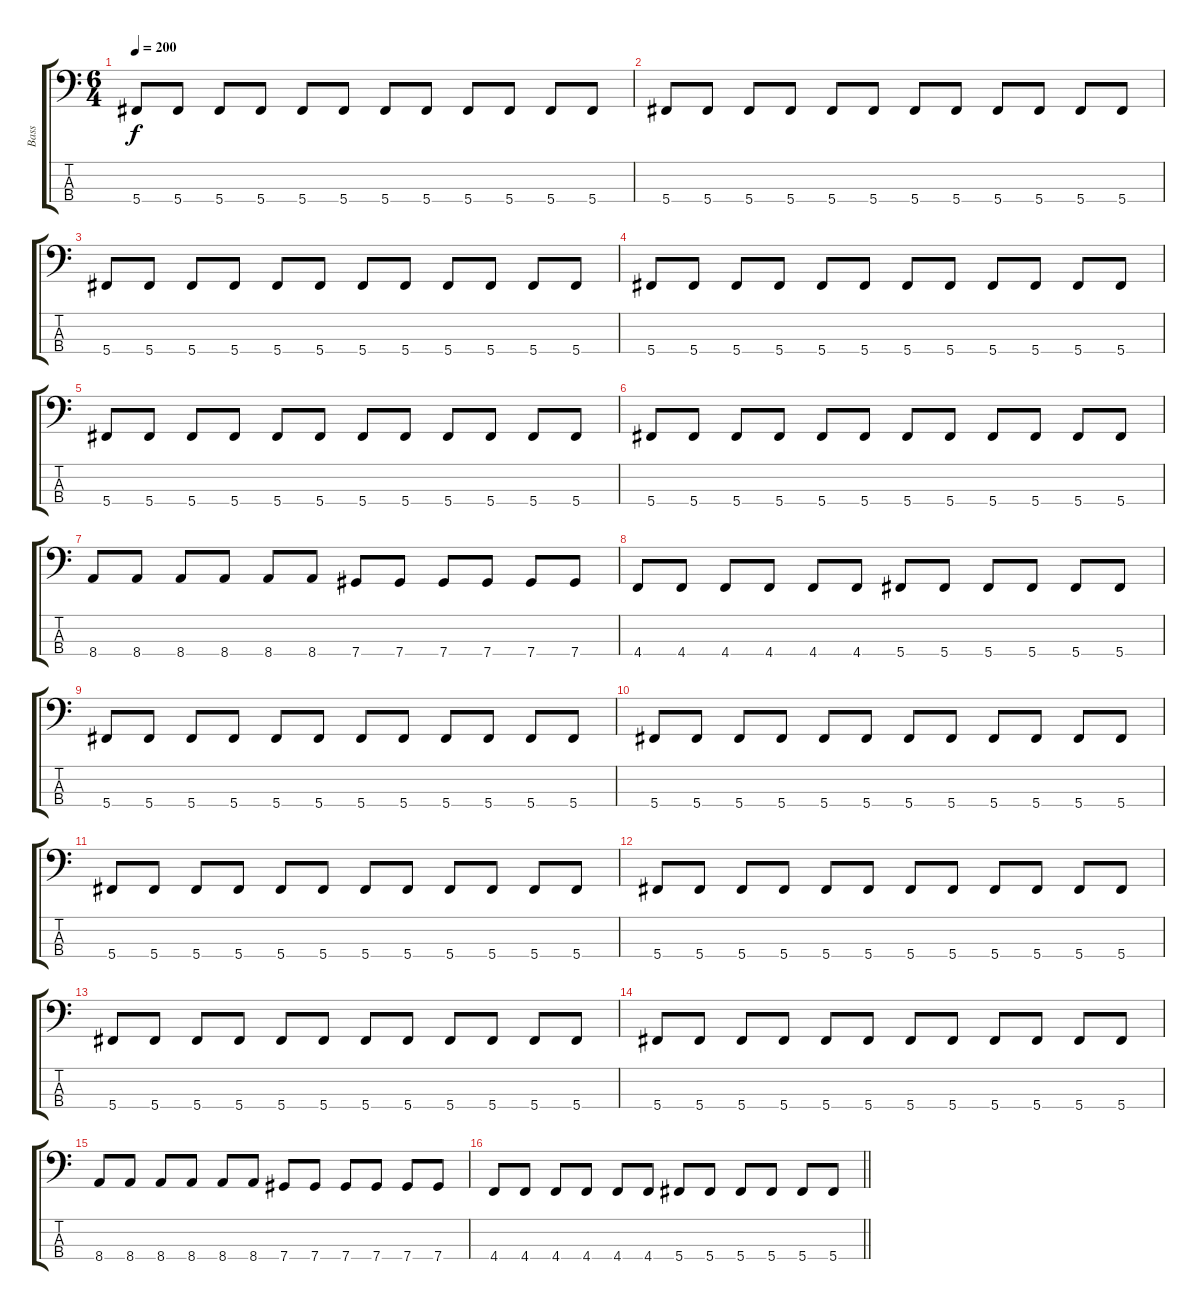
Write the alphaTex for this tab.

\track ("Bass" "Bass") {instrument electricbasspick}
\staff {score tabs}
\tuning (E2 B1 Gb1 Db1) {hide}
\ts (6 4)
\tempo 200
\clef f4
\ks c
5.4.8{dy f} 5.4.8 5.4.8 5.4.8 5.4.8 5.4.8 5.4.8 5.4.8 5.4.8 5.4.8 5.4.8 5.4.8 |
5.4.8 5.4.8 5.4.8 5.4.8 5.4.8 5.4.8 5.4.8 5.4.8 5.4.8 5.4.8 5.4.8 5.4.8 |
5.4.8 5.4.8 5.4.8 5.4.8 5.4.8 5.4.8 5.4.8 5.4.8 5.4.8 5.4.8 5.4.8 5.4.8 |
5.4.8 5.4.8 5.4.8 5.4.8 5.4.8 5.4.8 5.4.8 5.4.8 5.4.8 5.4.8 5.4.8 5.4.8 |
5.4.8 5.4.8 5.4.8 5.4.8 5.4.8 5.4.8 5.4.8 5.4.8 5.4.8 5.4.8 5.4.8 5.4.8 |
5.4.8 5.4.8 5.4.8 5.4.8 5.4.8 5.4.8 5.4.8 5.4.8 5.4.8 5.4.8 5.4.8 5.4.8 |
8.4.8 8.4.8 8.4.8 8.4.8 8.4.8 8.4.8 7.4.8 7.4.8 7.4.8 7.4.8 7.4.8 7.4.8 |
4.4.8 4.4.8 4.4.8 4.4.8 4.4.8 4.4.8 5.4.8 5.4.8 5.4.8 5.4.8 5.4.8 5.4.8 |
5.4.8 5.4.8 5.4.8 5.4.8 5.4.8 5.4.8 5.4.8 5.4.8 5.4.8 5.4.8 5.4.8 5.4.8 |
5.4.8 5.4.8 5.4.8 5.4.8 5.4.8 5.4.8 5.4.8 5.4.8 5.4.8 5.4.8 5.4.8 5.4.8 |
5.4.8 5.4.8 5.4.8 5.4.8 5.4.8 5.4.8 5.4.8 5.4.8 5.4.8 5.4.8 5.4.8 5.4.8 |
5.4.8 5.4.8 5.4.8 5.4.8 5.4.8 5.4.8 5.4.8 5.4.8 5.4.8 5.4.8 5.4.8 5.4.8 |
5.4.8 5.4.8 5.4.8 5.4.8 5.4.8 5.4.8 5.4.8 5.4.8 5.4.8 5.4.8 5.4.8 5.4.8 |
5.4.8 5.4.8 5.4.8 5.4.8 5.4.8 5.4.8 5.4.8 5.4.8 5.4.8 5.4.8 5.4.8 5.4.8 |
8.4.8 8.4.8 8.4.8 8.4.8 8.4.8 8.4.8 7.4.8 7.4.8 7.4.8 7.4.8 7.4.8 7.4.8 |
\barLineRight lightlight
4.4.8 4.4.8 4.4.8 4.4.8 4.4.8 4.4.8 5.4.8 5.4.8 5.4.8 5.4.8 5.4.8 5.4.8
